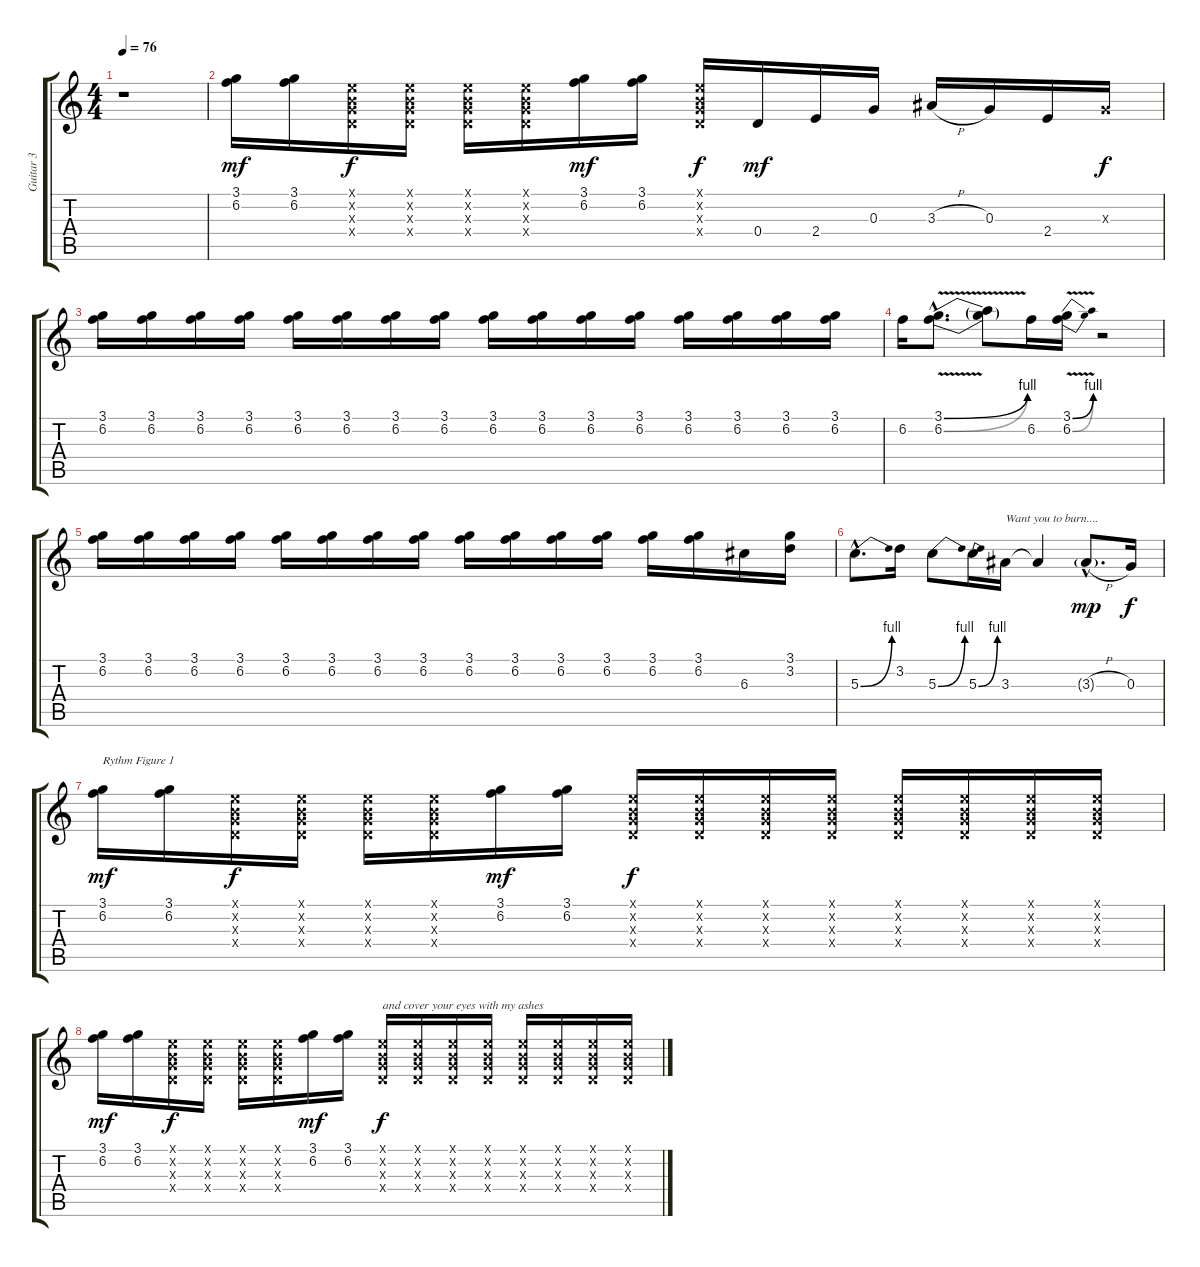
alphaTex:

\track ("Guitar 3" "Guitar 3") {instrument distortionguitar}
\staff {score tabs}
\tuning (E4 B3 G3 D3 A2 E2) {hide}
\ts (4 4)
\tempo 76
\clef g2
\ks c
r.1{dy f} |
(3.1 6.2).16{dy mf} (3.1 6.2).16 (0.1{x} 0.2{x} 0.3{x} 0.4{x}).16{dy f} (0.1{x} 0.2{x} 0.3{x} 0.4{x}).16 (0.1{x} 0.2{x} 0.3{x} 0.4{x}).16 (0.1{x} 0.2{x} 0.3{x} 0.4{x}).16 (3.1 6.2).16{dy mf} (3.1 6.2).16 (0.1{x} 0.2{x} 0.3{x} 0.4{x}).16{dy f} 0.4.16{dy mf} 2.4.16 0.3.16 3.3{h}.16 0.3.16 2.4.16 0.3{x}.16{dy f} |
(3.1 6.2).16 (3.1 6.2).16 (3.1 6.2).16 (3.1 6.2).16 (3.1 6.2).16 (3.1 6.2).16 (3.1 6.2).16 (3.1 6.2).16 (3.1 6.2).16 (3.1 6.2).16 (3.1 6.2).16 (3.1 6.2).16 (3.1 6.2).16 (3.1 6.2).16 (3.1 6.2).16 (3.1 6.2).16 |
6.2.16 (3.1{be (bend 0 0 60 4) v hac} 6.2{be (bend 0 0 60 4) hac}).8{d} (3.1{t} 6.2{t}).8 6.2.16 (3.1{be (bend 0 0 60 4) v} 6.2{be (bend 0 0 60 4)}).16 r.2 |
(3.1 6.2).16 (3.1 6.2).16 (3.1 6.2).16 (3.1 6.2).16 (3.1 6.2).16 (3.1 6.2).16 (3.1 6.2).16 (3.1 6.2).16 (3.1 6.2).16 (3.1 6.2).16 (3.1 6.2).16 (3.1 6.2).16 (3.1 6.2).16 (3.1 6.2).16 6.3.16 (3.1 3.2).16 |
5.3{be (bend 0 0 60 4) hac}.8{d} 3.2.16 5.3{be (bend 0 0 60 4)}.8 5.3{be (bend 0 0 60 4)}.16 3.3.16{txt "Want you to burn...."} 3.3{t}.4 3.3{h g hac}.8{d dy mp} 0.3.16{dy f} |
(3.1 6.2).16{txt "Rythm Figure 1" dy mf} (3.1 6.2).16 (0.1{x} 0.2{x} 0.3{x} 0.4{x}).16{dy f} (0.1{x} 0.2{x} 0.3{x} 0.4{x}).16 (0.1{x} 0.2{x} 0.3{x} 0.4{x}).16 (0.1{x} 0.2{x} 0.3{x} 0.4{x}).16 (3.1 6.2).16{dy mf} (3.1 6.2).16 (0.1{x} 0.2{x} 0.3{x} 0.4{x}).16{dy f} (0.1{x} 0.2{x} 0.3{x} 0.4{x}).16 (0.1{x} 0.2{x} 0.3{x} 0.4{x}).16 (0.1{x} 0.2{x} 0.3{x} 0.4{x}).16 (0.1{x} 0.2{x} 0.3{x} 0.4{x}).16 (0.1{x} 0.2{x} 0.3{x} 0.4{x}).16 (0.1{x} 0.2{x} 0.3{x} 0.4{x}).16 (0.1{x} 0.2{x} 0.3{x} 0.4{x}).16 |
(3.1 6.2).16{dy mf} (3.1 6.2).16 (0.1{x} 0.2{x} 0.3{x} 0.4{x}).16{dy f} (0.1{x} 0.2{x} 0.3{x} 0.4{x}).16 (0.1{x} 0.2{x} 0.3{x} 0.4{x}).16 (0.1{x} 0.2{x} 0.3{x} 0.4{x}).16 (3.1 6.2).16{dy mf} (3.1 6.2).16 (0.1{x} 0.2{x} 0.3{x} 0.4{x}).16{txt "and cover your eyes with my ashes" dy f} (0.1{x} 0.2{x} 0.3{x} 0.4{x}).16 (0.1{x} 0.2{x} 0.3{x} 0.4{x}).16 (0.1{x} 0.2{x} 0.3{x} 0.4{x}).16 (0.1{x} 0.2{x} 0.3{x} 0.4{x}).16 (0.1{x} 0.2{x} 0.3{x} 0.4{x}).16 (0.1{x} 0.2{x} 0.3{x} 0.4{x}).16 (0.1{x} 0.2{x} 0.3{x} 0.4{x}).16
